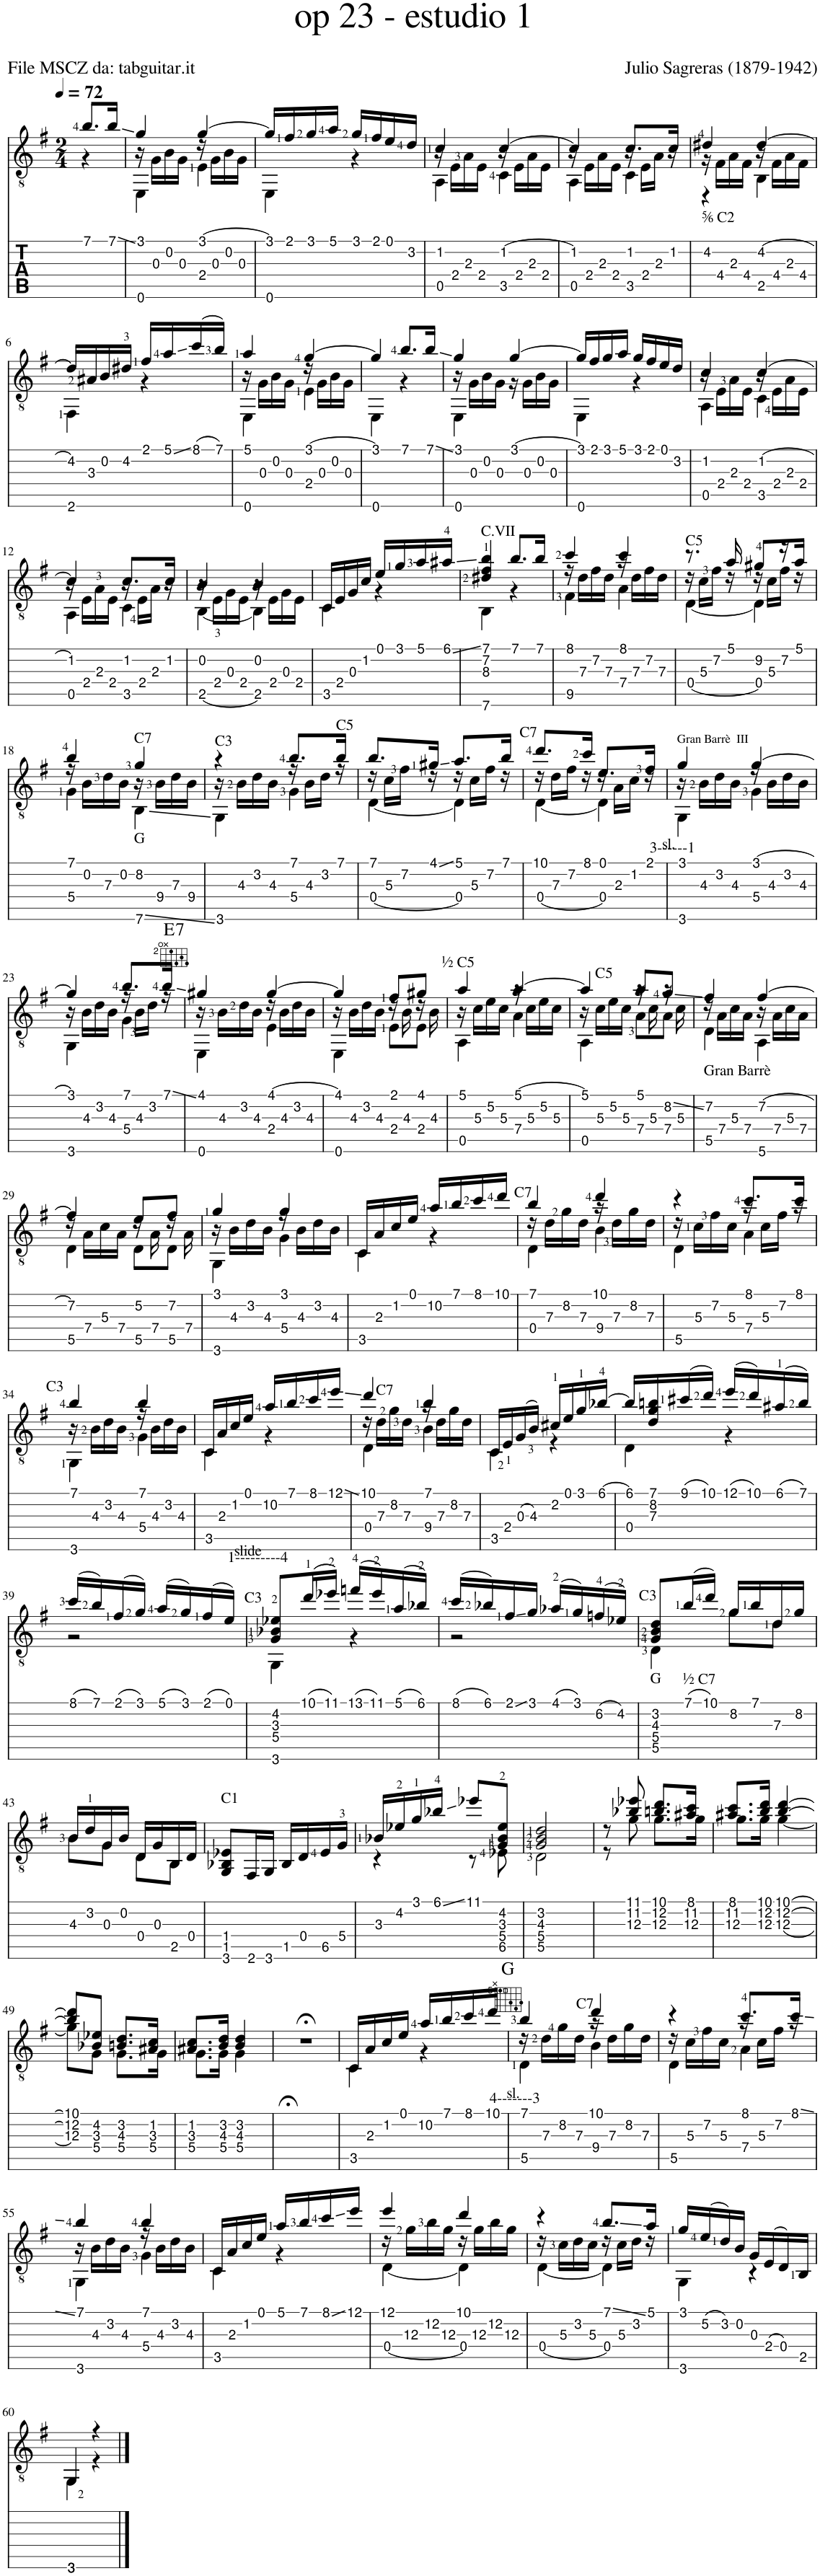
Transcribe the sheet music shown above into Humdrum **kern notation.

**kern	**kern	**harte
*part1	*part1	*part1
*staff2	*staff1	*
*I"Guitar	*	*
*I'Guit.	*	*
*stria6	*	*
*	*clefGv2	*
*k[f#]	*k[f#]	*
*M2/4	*M2/4	*
*MM72	*MM72	*
=	=	=
*^	*^	*
8.bL	4r	8.b/L	4r	.
16bJk	.	16b/Jk	.	.
=1	=1	=1	=1	=1
*	*^	*	*^	*
4g	16r	4EE	4g/	16r	4EE\	.
.	16GLL	.	.	16G\LL	.	.
.	16B	.	.	16B\	.	.
.	16GJJ	.	.	16G\JJ	.	.
[4g	16r	4E	[4g/	16r	4E\	.
.	16GLL	.	.	16G\LL	.	.
.	16B	.	.	16B\	.	.
.	16GJJ	.	.	16G\JJ	.	.
*	*v	*v	*	*	*	*
*	*	*	*v	*v	*
=2	=2	=2	=2	=2
16gLL]	4EE	16g/LL]	4EE\	.
16f#J	.	16f#/	.	.
16gL	.	16g/	.	.
16aJJ	.	16a/JJ	.	.
16gLL	4r	16g/LL	4r	.
16f#J	.	16f#/	.	.
16eL	.	16e/	.	.
16dJJ	.	16d/JJ	.	.
=3	=3	=3	=3	=3
*	*^	*	*^	*
4c	16r	4AA	4c/	16r	4AA\	.
.	16ELL	.	.	16E\LL	.	.
.	16A	.	.	16A\	.	.
.	16EJJ	.	.	16E\JJ	.	.
[4c	16r	4C	[4c/	16r	4C\	.
.	16ELL	.	.	16E\LL	.	.
.	16A	.	.	16A\	.	.
.	16EJJ	.	.	16E\JJ	.	.
=4	=4	=4	=4	=4	=4	=4
4c]	16r	4AA	4c/]	16r	4AA\	.
.	16ELL	.	.	16E\LL	.	.
.	16A	.	.	16A\	.	.
.	16EJJ	.	.	16E\JJ	.	.
8.cL	16r	4C	8.c/L	16r	4C\	.
.	16ELL	.	.	16E\LL	.	.
.	16AJJ	.	.	16A\JJ	.	.
16cJk	16r	.	16c/Jk	16r	.	.
=5	=5	=5	=5	=5	=5	=5
!LO:TX:a:t=⅚ C2	!	!	!	!	!	!
4d#	16r	4r	4d#X/	16r	4r	.
.	16F#LL	.	.	16F#\LL	.	.
.	16A	.	.	16A\	.	.
.	16F#JJ	.	.	16F#\JJ	.	.
[4d#	16r	4BB	[4d#/	16r	4BB\	.
.	16F#LL	.	.	16F#\LL	.	.
.	16A	.	.	16A\	.	.
.	16F#JJ	.	.	16F#\JJ	.	.
*	*v	*v	*	*	*	*
*	*	*	*v	*v	*
!!LO:LB:g=z
=6	=6	=6	=6	=6
16d#LL]	4FF#	16d#/LL]	4FF#\	.
16A#J	.	16A#X/	.	.
16BL	.	16B/	.	.
16d#JJ	.	16d#X/JJ	.	.
16f#LL	4r	16f#/LL	4r	.
16aJ	.	16a/	.	.
16ccL	.	(16cc/	.	.
16bJJ	.	16b/JJ)	.	.
=7	=7	=7	=7	=7
*	*^	*	*^	*
4a	16r	4EE	4a/	16r	4EE\	.
.	16GLL	.	.	16G\LL	.	.
.	16B	.	.	16B\	.	.
.	16GJJ	.	.	16G\JJ	.	.
[4g	16r	4E	[4g/	16r	4E\	.
.	16GLL	.	.	16G\LL	.	.
.	16B	.	.	16B\	.	.
.	16GJJ	.	.	16G\JJ	.	.
*	*v	*v	*	*	*	*
*	*	*	*v	*v	*
=8	=8	=8	=8	=8
4g]	4EE	4g/]	4EE\	.
8.bL	4r	8.b/L	4r	.
16bJk	.	16b/Jk	.	.
=9	=9	=9	=9	=9
*	*^	*	*^	*
4g	16r	4EE	4g/	16r	4EE\	.
.	16GLL	.	.	16G\LL	.	.
.	16B	.	.	16B\	.	.
.	16GJJ	.	.	16G\JJ	.	.
[4g	16r	4ryy	[4g/	16r	4ryy	.
.	16GLL	.	.	16G\LL	.	.
.	16B	.	.	16B\	.	.
.	16GJJ	.	.	16G\JJ	.	.
*	*v	*v	*	*	*	*
*	*	*	*v	*v	*
=10	=10	=10	=10	=10
16gLL]	4EE	16g/LL]	4EE\	.
16f#J	.	16f#/	.	.
16gL	.	16g/	.	.
16aJJ	.	16a/JJ	.	.
16gLL	4r	16g/LL	4r	.
16f#J	.	16f#/	.	.
16eL	.	16e/	.	.
16dJJ	.	16d/JJ	.	.
=11	=11	=11	=11	=11
*	*^	*	*^	*
4c	16r	4AA	4c/	16r	4AA\	.
.	16ELL	.	.	16E\LL	.	.
.	16A	.	.	16A\	.	.
.	16EJJ	.	.	16E\JJ	.	.
[4c	16r	4C	[4c/	16r	4C\	.
.	16ELL	.	.	16E\LL	.	.
.	16A	.	.	16A\	.	.
.	16EJJ	.	.	16E\JJ	.	.
!!LO:LB:g=z	!!	!!
=12	=12	=12	=12	=12	=12	=12
4c]	16r	4AA	4c/]	16r	4AA\	.
.	16ELL	.	.	16E\LL	.	.
.	16A	.	.	16A\	.	.
.	16EJJ	.	.	16E\JJ	.	.
8.cL	16r	4C	8.c/L	16r	4C\	.
.	16ELL	.	.	16E\LL	.	.
.	16AJJ	.	.	16A\JJ	.	.
16cJk	16r	.	16c/Jk	16r	.	.
=13	=13	=13	=13	=13	=13	=13
4B	16r	[4BB	4B/	16r	[4BB\	.
.	16ELL	.	.	16E\LL	.	.
.	16G	.	.	16G\	.	.
.	16EJJ	.	.	16E\JJ	.	.
4B	16r	4BB]	4B/	16r	4BB\]	.
.	16ELL	.	.	16E\LL	.	.
.	16G	.	.	16G\	.	.
.	16EJJ	.	.	16E\JJ	.	.
*	*v	*v	*	*	*	*
*	*	*	*v	*v	*
=14	=14	=14	=14	=14
16CLL	4C	16C/LL	4C\	.
16EJ	.	16E/	.	.
16GL	.	16G/	.	.
16cJJ	.	16c/JJ	.	.
16eLL	4r	16e/LL	4r	.
16gJ	.	16g/	.	.
16aL	.	16a/	.	.
16a#JJ	.	16a#X/JJ	.	.
=15	=15	=15	=15	=15
!	!	!LO:TX:a:t=C.VII	!	!
4d# 4f# 4b	4BB	4d#X/ 4f#/ 4b/	4BB\	.
8.bL	4r	8.b/L	4r	.
16bJk	.	16b/Jk	.	.
=16	=16	=16	=16	=16
*	*^	*	*^	*
4cc	16r	4F#	4cc/	16r	4F#\	.
.	16dLL	.	.	16d\LL	.	.
.	16f#	.	.	16f#\	.	.
.	16dJJ	.	.	16d\JJ	.	.
4cc	16r	4A	4cc/	16r	4A\	.
.	16dLL	.	.	16d\LL	.	.
.	16f#	.	.	16f#\	.	.
.	16dJJ	.	.	16d\JJ	.	.
=17	=17	=17	=17	=17	=17	=17
!	!	!	!LO:TX:a:t=C5	!	!	!
8.r	16r	[4D	8.r	16r	[4D\	.
.	16cLL	.	.	16c\LL	.	.
.	16f#JJ	.	.	16f#\JJ	.	.
16a	16r	.	16a/	16r	.	.
8g#	16r	4D]	8g#X/L	16r	4D\]	.
.	16cLL	.	.	16c\LL	.	.
16r	16f#JJ	.	16r	16f#\JJ	.	.
16a	16r	.	16a/JL	16r	.	.
!!LO:LB:g=z	!!	!!
=18	=18	=18	=18	=18	=18	=18
4b	16r	4G	4b/	16r	4G\	.
.	16BLL	.	.	16B\LL	.	.
.	16d	.	.	16d\	.	.
.	16BJJ	.	.	16B\JJ	.	.
!	!	!	!LO:TX:a:t=C7	!	!	!
!LO:TX:a:t=G	!	!	!	!	!	!
4g	16r	4BB	4g/	16r	4BB\	.
.	16BLL	.	.	16B\LL	.	.
.	16d	.	.	16d\	.	.
.	16BJJ	.	.	16B\JJ	.	.
=19	=19	=19	=19	=19	=19	=19
!	!	!	!LO:TX:a:t=C3	!	!	!
4r	16r	4GG	4r	16r	4GG\	.
.	16BLL	.	.	16B\LL	.	.
.	16d	.	.	16d\	.	.
.	16BJJ	.	.	16B\JJ	.	.
8.bL	16r	4G	8.b/L	16r	4G\	.
.	16BLL	.	.	16B\LL	.	.
.	16dJJ	.	.	16d\JJ	.	.
16bJk	16r	.	16b/Jk	16r	.	.
=20	=20	=20	=20	=20	=20	=20
!	!	!	!LO:TX:a:t=C5	!	!	!
8.bL	16r	[4D	8.b/L	16r	[4D\	.
.	16cLL	.	.	16c\LL	.	.
.	16f#JJ	.	.	16f#\JJ	.	.
16g#Jk	16r	.	16g#X/Jk	16r	.	.
8.aL	16r	4D]	8.a/L	16r	4D\]	.
.	16cLL	.	.	16c\LL	.	.
.	16f#JJ	.	.	16f#\JJ	.	.
16bJk	16r	.	16b/Jk	16r	.	.
=21	=21	=21	=21	=21	=21	=21
!	!	!	!LO:TX:a:t=C7	!	!	!
8.ddL	16r	[4D	8.dd/L	16r	[4D\	.
.	16dLL	.	.	16d\LL	.	.
.	16f#JJ	.	.	16f#\JJ	.	.
16ccJk	16r	.	16cc/Jk	16r	.	.
8.eL	16r	4D]	8.e/L	16r	4D\]	.
.	16ALL	.	.	16A\LL	.	.
.	16cJJ	.	.	16c\JJ	.	.
!LO:TX:a:t=3------1	!	!	!	!	!	!
!LO:TX:a:t=sl.	!	!	!	!	!	!
16f#Jk	16r	.	16f#/Jk	16r	.	.
=22	=22	=22	=22	=22	=22	=22
!	!	!	!LO:TX:a:t=Gran Barrè  III	!	!	!
4g	16r	4GG	4g/	16r	4GG\	.
.	16BLL	.	.	16B\LL	.	.
.	16d	.	.	16d\	.	.
.	16BJJ	.	.	16B\JJ	.	.
[4g	16r	4G	[4g/	16r	4G\	.
.	16BLL	.	.	16B\LL	.	.
.	16d	.	.	16d\	.	.
.	16BJJ	.	.	16B\JJ	.	.
!!LO:LB:g=z	!!	!!
=23	=23	=23	=23	=23	=23	=23
4g]	16r	4GG	4g/]	16r	4GG\	.
.	16BLL	.	.	16B\LL	.	.
.	16d	.	.	16d\	.	.
.	16BJJ	.	.	16B\JJ	.	.
8.bL	16r	4G	8.b/L	16r	4G\	.
.	16BLL	.	.	16B\LL	.	.
.	16dJJ	.	.	16d\JJ	.	.
16bJk	16r	.	16b/Jk	16r	.	.
=24	=24	=24	=24	=24	=24	=24
!	!	!	!	!	!	!LO:H:kt=7
4g#	16r	4EE	4g#X/	16r	4EE\	E:7
.	16BLL	.	.	16B\LL	.	.
.	16d	.	.	16d\	.	.
.	16BJJ	.	.	16B\JJ	.	.
[4g#	16r	4E	[4g#/	16r	4E\	.
.	16BLL	.	.	16B\LL	.	.
.	16d	.	.	16d\	.	.
.	16BJJ	.	.	16B\JJ	.	.
=25	=25	=25	=25	=25	=25	=25
4g#]	16r	4EE	4g#/]	16r	4EE\	.
.	16BLL	.	.	16B\LL	.	.
.	16d	.	.	16d\	.	.
.	16BJJ	.	.	16B\JJ	.	.
8f#L	16r	8EL	8f#/L	16r	8E\L	.
.	16B	.	.	16B\	.	.
8g#J	16r	8EJ	8g#X/J	16r	8E\J	.
.	16B	.	.	16B\	.	.
=26	=26	=26	=26	=26	=26	=26
!	!	!	!LO:TX:a:t=½ C5	!	!	!
4a	16r	4AA	4a/	16r	4AA\	.
.	16cLL	.	.	16c\LL	.	.
.	16e	.	.	16e\	.	.
.	16cJJ	.	.	16c\JJ	.	.
[4a	16r	4A	[4a/	16r	4A\	.
.	16cLL	.	.	16c\LL	.	.
.	16e	.	.	16e\	.	.
.	16cJJ	.	.	16c\JJ	.	.
=27	=27	=27	=27	=27	=27	=27
4a]	16r	4AA	4a/]	16r	4AA\	.
!	!	!	!	!LO:TX:a:t=C5	!	!
.	16cLL	.	.	16c\LL	.	.
.	16e	.	.	16e\	.	.
.	16cJJ	.	.	16c\JJ	.	.
8aL	16r	8AL	8a/L	16r	8A\L	.
.	16c	.	.	16c\	.	.
8gJ	16r	8AJ	8g/J	16r	8A\J	.
.	16c	.	.	16c\	.	.
=28	=28	=28	=28	=28	=28	=28
!LO:TX:a:t=Gran Barrè	!	!	!	!	!	!
4f#	16r	4D	4f#/	16r	4D\	.
.	16ALL	.	.	16A\LL	.	.
.	16c	.	.	16c\	.	.
.	16AJJ	.	.	16A\JJ	.	.
[4f#	16r	4AA	[4f#/	16r	4AA\	.
.	16ALL	.	.	16A\LL	.	.
.	16c	.	.	16c\	.	.
.	16AJJ	.	.	16A\JJ	.	.
!!LO:LB:g=z	!!	!!
=29	=29	=29	=29	=29	=29	=29
4f#]	16r	4D	4f#/]	16r	4D\	.
.	16ALL	.	.	16A\LL	.	.
.	16c	.	.	16c\	.	.
.	16AJJ	.	.	16A\JJ	.	.
8eL	16r	8DL	8e/L	16r	8D\L	.
.	16A	.	.	16A\	.	.
8f#J	16r	8DJ	8f#/J	16r	8D\J	.
.	16A	.	.	16A\	.	.
=30	=30	=30	=30	=30	=30	=30
4g	16r	4GG	4g/	16r	4GG\	.
.	16BLL	.	.	16B\LL	.	.
.	16d	.	.	16d\	.	.
.	16BJJ	.	.	16B\JJ	.	.
4g	16r	4G	4g/	16r	4G\	.
.	16BLL	.	.	16B\LL	.	.
.	16d	.	.	16d\	.	.
.	16BJJ	.	.	16B\JJ	.	.
*	*v	*v	*	*	*	*
*	*	*	*v	*v	*
=31	=31	=31	=31	=31
16CLL	4C	16C/LL	4C\	.
16AJ	.	16A/	.	.
16cL	.	16c/	.	.
16eJJ	.	16e/JJ	.	.
16aLL	4r	16a/LL	4r	.
16bJ	.	16b/	.	.
16ccL	.	16cc/	.	.
16ddJJ	.	16dd/JJ	.	.
=32	=32	=32	=32	=32
*	*^	*	*^	*
!	!	!	!LO:TX:a:t=C7	!	!	!
4b	16r	4D	4b/	16r	4D\	.
.	16dLL	.	.	16d\LL	.	.
.	16g	.	.	16g\	.	.
.	16dJJ	.	.	16d\JJ	.	.
4dd	16r	4B	4dd/	16r	4B\	.
.	16dLL	.	.	16d\LL	.	.
.	16g	.	.	16g\	.	.
.	16dJJ	.	.	16d\JJ	.	.
=33	=33	=33	=33	=33	=33	=33
4r	16r	4D	4r	16r	4D\	.
.	16cLL	.	.	16c\LL	.	.
.	16f#	.	.	16f#\	.	.
.	16cJJ	.	.	16c\JJ	.	.
8.ccL	16r	4A	8.cc/L	16r	4A\	.
.	16cLL	.	.	16c\LL	.	.
.	16f#JJ	.	.	16f#\JJ	.	.
16ccJk	16r	.	16cc/Jk	16r	.	.
!!LO:LB:g=z	!!	!!
=34	=34	=34	=34	=34	=34	=34
!	!	!	!LO:TX:a:t=C3	!	!	!
4b	16r	4GG	4b/	16r	4GG\	.
.	16BLL	.	.	16B\LL	.	.
.	16d	.	.	16d\	.	.
.	16BJJ	.	.	16B\JJ	.	.
4b	16r	4G	4b/	16r	4G\	.
.	16BLL	.	.	16B\LL	.	.
.	16d	.	.	16d\	.	.
.	16BJJ	.	.	16B\JJ	.	.
*	*v	*v	*	*	*	*
*	*	*	*v	*v	*
=35	=35	=35	=35	=35
16CLL	4C	16C/LL	4C\	.
16AJ	.	16A/	.	.
!LO:TX:b:t=1---------4	!	!	!	!
16cL	.	16c/	.	.
!LO:TX:a:t=slide	!	!	!	!
16eJJ	.	16e/JJ	.	.
16aLL	4r	16a/LL	4r	.
16bJ	.	16b/	.	.
16ccL	.	16cc/	.	.
16eeJJ	.	16ee/JJ	.	.
=36	=36	=36	=36	=36
*	*^	*	*^	*
4dd	16r	4D	4dd/	16r	4D\	.
!	!	!	!	!LO:TX:a:t=C7	!	!
.	16dLL	.	.	16d\LL	.	.
.	16g	.	.	16g\	.	.
.	16dJJ	.	.	16d\JJ	.	.
4b	16r	4B	4b/	16r	4B\	.
.	16dLL	.	.	16d\LL	.	.
.	16g	.	.	16g\	.	.
.	16dJJ	.	.	16d\JJ	.	.
*	*v	*v	*	*	*	*
*	*	*	*v	*v	*
=37	=37	=37	=37	=37
16CLL	4C	16C/LL	4C\	.
16EJ	.	16E/	.	.
16GL	.	(16G/	.	.
16BJJ	.	16B/JJ)	.	.
16c#LL	4r	16c#X/LL	4r	.
16eJ	.	16e/	.	.
16gL	.	16g/	.	.
[16b-JJ	.	[16b-X/JJ	.	.
=38	=38	=38	=38	=38
16b-LL]	4D	16b-/LL]	4D\	.
16d\ 16g\ 16b\J	.	16d/ 16g/ 16bn/	.	.
16cc#L	.	(16cc#X/	.	.
16ddJJ	.	16dd/JJ)	.	.
16eeLL	4r	(16ee/LL	4r	.
16ddJ	.	16dd/)	.	.
16a#L	.	(16a#X/	.	.
16bJJ	.	16b/JJ)	.	.
!!LO:LB:g=z	!!
=39	=39	=39	=39	=39
16ccLL	2r	(16cc/LL	2r	.
16bJ	.	16b/)	.	.
16f#L	.	(16f#/	.	.
16gJJ	.	16g/JJ)	.	.
16aLL	.	(16a/LL	.	.
16gJ	.	16g/)	.	.
16f#L	.	(16f#/	.	.
16eJJ	.	16e/JJ)	.	.
=40	=40	=40	=40	=40
!	!	!LO:TX:a:t=C3	!	!
8G\ 8B-\ 8e-\L	4GG	8G/ 8B-X/ 8e-X/L	4GG\	.
16ddL	.	(16dd/L	.	.
16ee-JJ	.	16ee-X/JJ)	.	.
16ffLL	4r	(16ffn/LL	4r	.
16ee-J	.	16ee-/)	.	.
16aL	.	(16a/	.	.
16b-JJ	.	16b-X/JJ)	.	.
=41	=41	=41	=41	=41
16ccLL	2r	(16cc/LL	2r	.
16b-J	.	16b-X/)	.	.
16f#L	.	16f#/	.	.
16gJJ	.	16g/JJ	.	.
16a-LL	.	(16a-X/LL	.	.
16gJ	.	16g/)	.	.
16fL	.	(16fn/	.	.
16e-JJ	.	16e-X/JJ)	.	.
=42	=42	=42	=42	=42
!	!	!LO:TX:a:t=C3	!	!
!LO:TX:a:t=G	!	!	!	!
8G\ 8B\ 8d\L	4D	8G/ 8B/ 8d/L	4D\	.
!LO:TX:a:t=½ C7	!	!	!	!
16bL	.	(16b/L	.	.
16ddJJ	.	16dd/JJ)	.	.
16gLL	8gL	16g/LL	8g\L	.
16bJ	.	16b/	.	.
16dL	8dJ	16d/	8d\J	.
16gJJ	.	16g/JJ	.	.
!!LO:LB:g=z	!!
=43	=43	=43	=43	=43
16BLL	8BL	16B/LL	8B\L	.
16dJ	.	16d/	.	.
16GL	8GJ	16G/	8G\J	.
16BJJ	.	16B/JJ	.	.
16DLL	8DL	16D/LL	8D\L	.
16GJ	.	16G/	.	.
16BBL	8BBJ	16BB/	8BB\J	.
16DJJ	.	16D/JJ	.	.
*v	*v	*	*	*
*	*v	*v	*
=44	=44	=44
!	!LO:TX:a:t=C1	!
8GG\ 8BB-\ 8E-\L	8GG/ 8BB-X/ 8E-X/L	.
16FF#L	16FF#/L	.
16GGJJ	16GG/JJ	.
16BB-LL	16BB-/LL	.
16DJ	16D/	.
16E-L	16E-/	.
16GJJ	16G/JJ	.
=45	=45	=45
*^	*^	*
16B-LL	4r	16B-X/LL	4r	.
16e-J	.	16e-X/	.	.
16gL	.	16g/	.	.
16b-JJ	.	16b-X/JJ	.	.
8ee-L	8r	8ee-X/L	8r	.
8G\ 8B-\ 8e-\J	8E-	8G/ 8B-/ 8e-/J	8E-X\	.
=46	=46	=46	=46	=46
2G 2B 2d	2D	2G/ 2B/ 2d/	2D\	.
=47	=47	=47	=47	=47
8r	8r	8r	8r	.
8b- 8ee-	8g	8b-X/ 8ee-X/	8g\	.
8.b\ 8.dd\L	8.gL	8.bn/ 8.dd/L	8.g\L	.
16a#\ 16cc\Jk	16gJk	16a#X/ 16cc/Jk	16g\Jk	.
=48	=48	=48	=48	=48
8.a#\ 8.cc\L	8.gL	8.a#X/ 8.cc/L	8.g\L	.
16b\ 16dd\Jk	16gJk	16b/ 16dd/Jk	16g\Jk	.
[4b [4dd	[4g	[4b/ [4dd/	[4g\	.
!!LO:LB:g=z	!!
=49	=49	=49	=49	=49
8b]\ 8dd]\L	8gL]	8b/] 8dd/]L	8g\L]	.
8B-\ 8e-\J	8GJ	8B-X/ 8e-X/J	8G\J	.
8.B\ 8.d\L	8.GL	8.Bn/ 8.d/L	8.G\L	.
16A#\ 16c\Jk	16GJk	16A#X/ 16c/Jk	16G\Jk	.
=50	=50	=50	=50	=50
8.A#\ 8.c\L	8.GL	8.A#X/ 8.c/L	8.G\L	.
16B\ 16d\Jk	16GJk	16B/ 16d/Jk	16G\Jk	.
4B 4d	4G	4B/ 4d/	4G\	.
*v	*v	*	*	*
*	*v	*v	*
=51	=51	=51
2r;<	2r;<	.
=52	=52	=52
*^	*^	*
16CLL	4C	16C/LL	4C\	.
16AJ	.	16A/	.	.
16cL	.	16c/	.	.
16eJJ	.	16e/JJ	.	.
16aLL	4r	16a/LL	4r	.
16bJ	.	16b/	.	.
16ccL	.	16cc/	.	.
!LO:TX:a:t=4-------3	!	!	!	!
!LO:TX:a:t=sl.	!	!	!	!
16ddJJ	.	16dd/JJ	.	.
=53	=53	=53	=53	=53
*	*^	*	*^	*
4b	16r	4D	4b/	16r	4D\	G:maj
.	16dLL	.	.	16d\LL	.	.
.	16g	.	.	16g\	.	.
.	16dJJ	.	.	16d\JJ	.	.
!	!	!	!LO:TX:a:t=C7	!	!	!
4dd	16r	4B	4dd/	16r	4B\	.
.	16dLL	.	.	16d\LL	.	.
.	16g	.	.	16g\	.	.
.	16dJJ	.	.	16d\JJ	.	.
=54	=54	=54	=54	=54	=54	=54
4r	16r	4D	4r	16r	4D\	.
.	16cLL	.	.	16c\LL	.	.
.	16f#	.	.	16f#\	.	.
.	16cJJ	.	.	16c\JJ	.	.
8.ccL	16r	4A	8.cc/L	16r	4A\	.
.	16cLL	.	.	16c\LL	.	.
.	16f#JJ	.	.	16f#\JJ	.	.
16ccJk	16r	.	16cc/Jk	16r	.	.
!!LO:LB:g=z	!!	!!
=55	=55	=55	=55	=55	=55	=55
4b	16r	4GG	4b/	16r	4GG\	.
.	16BLL	.	.	16B\LL	.	.
.	16d	.	.	16d\	.	.
.	16BJJ	.	.	16B\JJ	.	.
4b	16r	4G	4b/	16r	4G\	.
.	16BLL	.	.	16B\LL	.	.
.	16d	.	.	16d\	.	.
.	16BJJ	.	.	16B\JJ	.	.
*	*v	*v	*	*	*	*
*	*	*	*v	*v	*
=56	=56	=56	=56	=56
16CLL	4C	16C/LL	4C\	.
16AJ	.	16A/	.	.
16cL	.	16c/	.	.
16eJJ	.	16e/JJ	.	.
16aLL	4r	16a/LL	4r	.
16bJ	.	16b/	.	.
16ccL	.	16cc/	.	.
16eeJJ	.	16ee/JJ	.	.
=57	=57	=57	=57	=57
*	*^	*	*^	*
4ee	16r	[4D	4ee/	16r	[4D\	.
.	16gLL	.	.	16g\LL	.	.
.	16b	.	.	16b\	.	.
.	16gJJ	.	.	16g\JJ	.	.
4dd	16r	4D]	4dd/	16r	4D\]	.
.	16gLL	.	.	16g\LL	.	.
.	16b	.	.	16b\	.	.
.	16gJJ	.	.	16g\JJ	.	.
=58	=58	=58	=58	=58	=58	=58
4r	16r	[4D	4r	16r	[4D\	.
.	16cLL	.	.	16c\LL	.	.
.	16d	.	.	16d\	.	.
.	16cJJ	.	.	16c\JJ	.	.
8.bL	16r	4D]	8.b/L	16r	4D\]	.
.	16cLL	.	.	16c\LL	.	.
.	16dJJ	.	.	16d\JJ	.	.
16aJk	16r	.	16a/Jk	16r	.	.
*	*v	*v	*	*	*	*
*	*	*	*v	*v	*
=59	=59	=59	=59	=59
16gLL	4GG	16g/LL	4GG\	.
16eJ	.	(16e/	.	.
16dL	.	16d/)	.	.
16BJJ	.	16B/JJ	.	.
16GLL	4r	16G/LL	4r	.
16EJ	.	(16E/	.	.
16DL	.	16D/)	.	.
16BBJJ	.	16BB/JJ	.	.
!!LO:LB:g=z	!!
=60	=60	=60	=60	=60
4GG	4GG	4GG/	4GG\	.
4r	4r	4r	4r	.
*v	*v	*	*	*
*	*v	*v	*
==	==	==
*-	*-	*-
